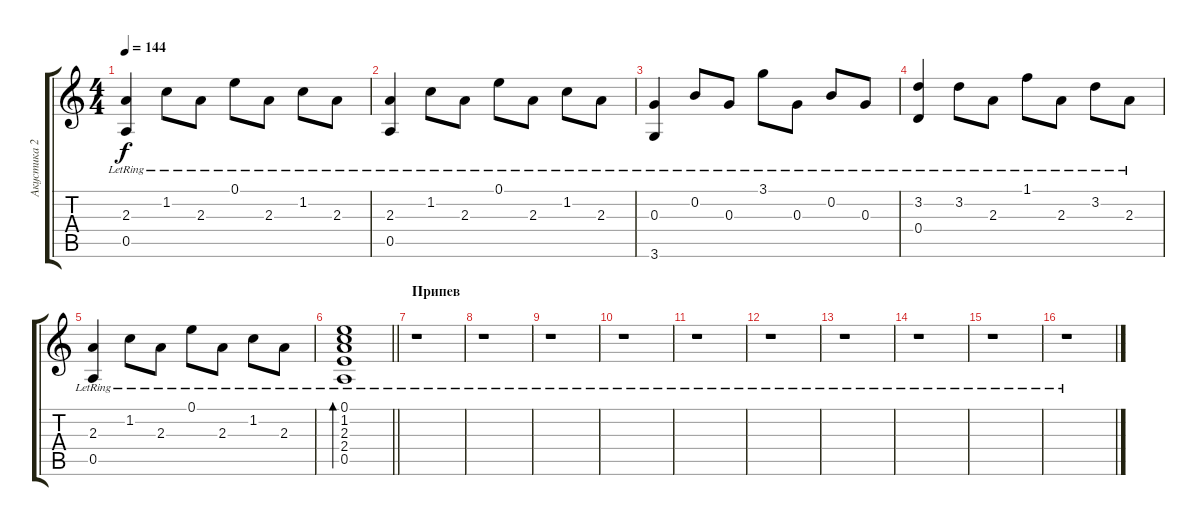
\track ("Акустика 2" "Акустика 2") {instrument acousticguitarsteel}
\staff {score tabs}
\tuning (E4 B3 G3 D3 A2 E2) {hide}
\ts (4 4)
\tempo 144
\clef g2
\ks c
(2.3{lr} 0.5{lr}).4{dy f} 1.2{lr}.8 2.3{lr}.8 0.1{lr}.8 2.3{lr}.8 1.2{lr}.8 2.3{lr}.8 |
(2.3{lr} 0.5{lr}).4 1.2{lr}.8 2.3{lr}.8 0.1{lr}.8 2.3{lr}.8 1.2{lr}.8 2.3{lr}.8 |
(0.3{lr} 3.6{lr}).4 0.2{lr}.8 0.3{lr}.8 3.1{lr}.8 0.3{lr}.8 0.2{lr}.8 0.3{lr}.8 |
(3.2{lr} 0.4{lr}).4 3.2{lr}.8 2.3{lr}.8 1.1{lr}.8 2.3{lr}.8 3.2{lr}.8 2.3{lr}.8 |
(2.3{lr} 0.5{lr}).4 1.2{lr}.8 2.3{lr}.8 0.1{lr}.8 2.3{lr}.8 1.2{lr}.8 2.3{lr}.8 |
\barLineRight lightlight
(0.1 1.2 2.3 2.4 0.5{lr}).1{bd 120} |
\section ("" "Припев")
r.1 |
r.1 |
r.1 |
r.1 |
r.1 |
r.1 |
r.1 |
r.1 |
r.1 |
r.1
